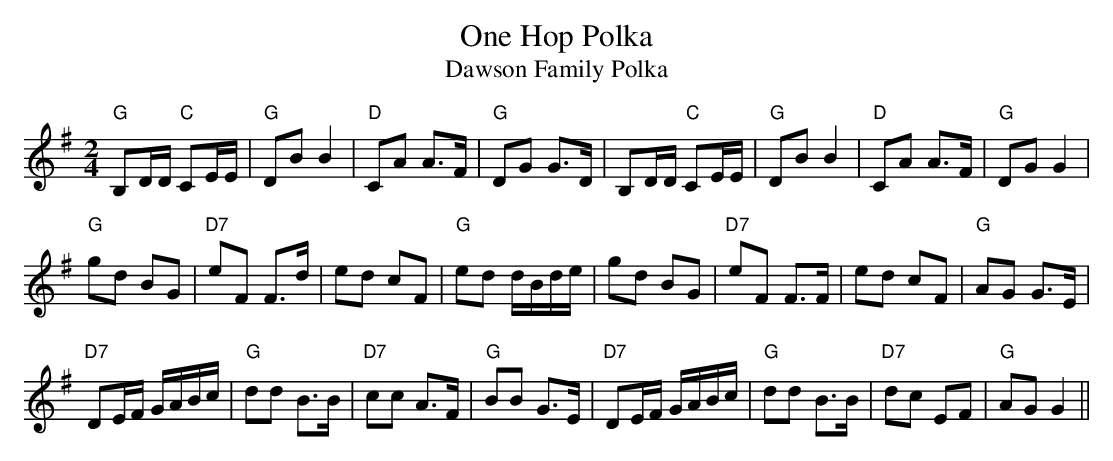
X:1
T:One Hop Polka
T:Dawson Family Polka
M:2/4
L:1/8
K:G
"G"B,D/D/ "C"CE/E/|"G"DBB2|"D"CA A>F|"G"DG G>D|B,D/D/ "C"CE/E/|"G"DBB2|"D"CA A>F|"G"DGG2|
"G"gd BG|"D7"eF F>d|ed cF|"G"ed d/B/d/e/|gd BG|"D7"eF F>F|ed cF|"G"AG G>E|
"D7"DE/F/ G/A/B/c/|"G"dd B>B|"D7"cc A>F|"G"BB G>E|"D7"DE/F/ G/A/B/c/|"G"dd B>B|"D7"dc EF|"G"AGG2||
